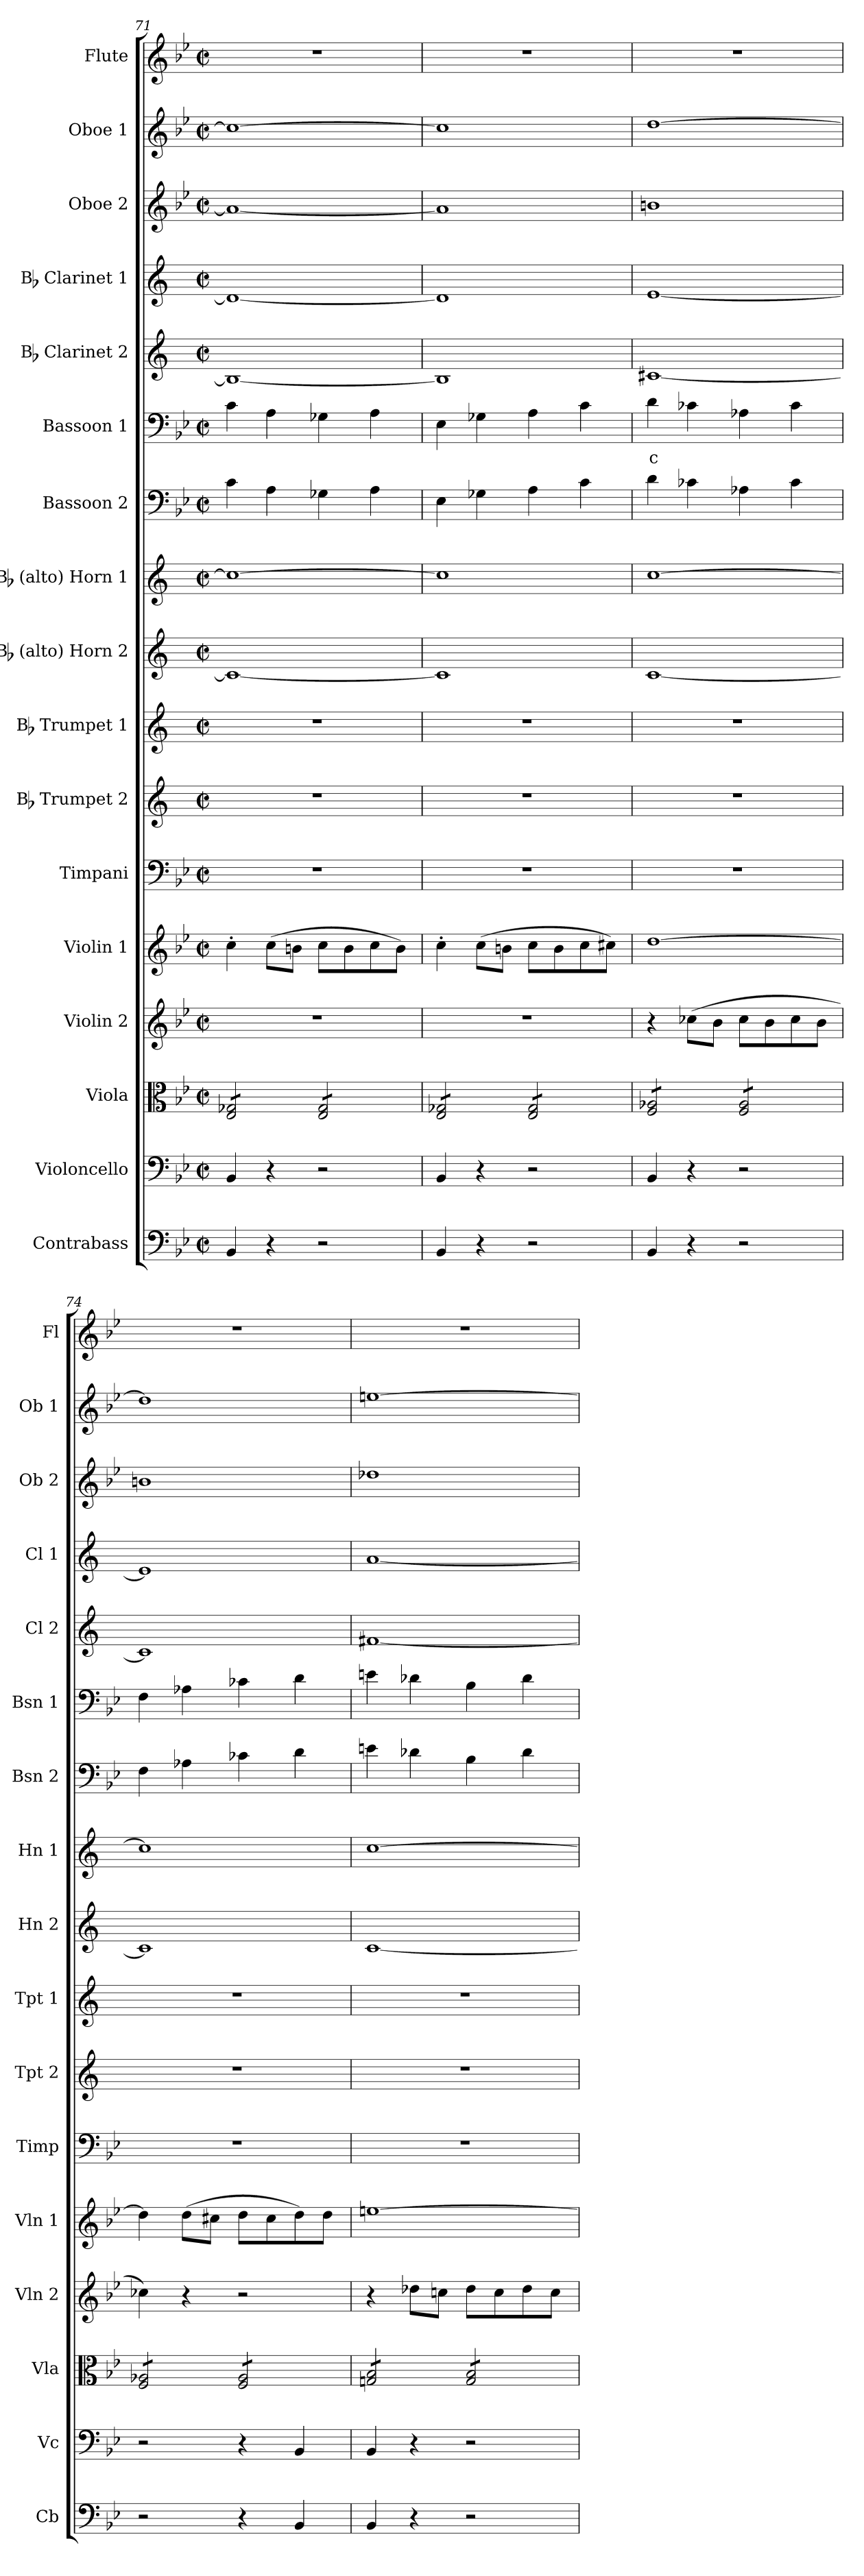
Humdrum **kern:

**kern	**kern	**kern	**kern	**kern	**kern	**kern	**kern	**kern	**kern	**kern	**kern	**text	**kern	**kern	**kern	**kern	**kern
*part17	*part16	*part15	*part14	*part13	*part12	*part11	*part10	*part9	*part8	*part7	*part6	*part6	*part5	*part4	*part3	*part2	*part1
*staff17	*staff16	*staff15	*staff14	*staff13	*staff12	*staff11	*staff10	*staff9	*staff8	*staff7	*staff6	*staff6	*staff5	*staff4	*staff3	*staff2	*staff1
*I"Contrabass	*I"Violoncello	*I"Viola	*I"Violin 2	*I"Violin 1	*I"Timpani	*I"Bb Trumpet 2	*I"Bb Trumpet 1	*I"Bb (alto) Horn 2	*I"Bb (alto) Horn 1	*I"Bassoon 2	*I"Bassoon 1	*	*I"Bb Clarinet 2	*I"Bb Clarinet 1	*I"Oboe 2	*I"Oboe 1	*I"Flute
*I'Cb	*I'Vc	*I'Vla	*I'Vln 2	*I'Vln 1	*I'Timp	*I'Tpt 2	*I'Tpt 1	*I'Hn 2	*I'Hn 1	*I'Bsn 2	*I'Bsn 1	*	*I'Cl 2	*I'Cl 1	*I'Ob 2	*I'Ob 1	*I'Fl
*clefF4	*clefF4	*clefC3	*clefG2	*clefG2	*clefF4	*clefG2	*clefG2	*clefG2	*clefG2	*clefF4	*clefF4	*	*clefG2	*clefG2	*clefG2	*clefG2	*clefG2
*ITrd7c12	*	*	*	*	*	*ITrd1c2	*ITrd1c2	*ITrd1c2	*ITrd1c2	*	*	*	*ITrd1c2	*ITrd1c2	*	*	*
*k[b-e-]	*k[b-e-]	*k[b-e-]	*k[b-e-]	*k[b-e-]	*k[b-e-]	*k[b-e-]	*k[b-e-]	*k[b-e-]	*k[b-e-]	*k[b-e-]	*k[b-e-]	*	*k[b-e-]	*k[b-e-]	*k[b-e-]	*k[b-e-]	*k[b-e-]
*M2/2	*M2/2	*M2/2	*M2/2	*M2/2	*M2/2	*M2/2	*M2/2	*M2/2	*M2/2	*M2/2	*M2/2	*	*M2/2	*M2/2	*M2/2	*M2/2	*M2/2
*met(c|)	*met(c|)	*met(c|)	*met(c|)	*met(c|)	*met(c|)	*met(c|)	*met(c|)	*met(c|)	*met(c|)	*met(c|)	*met(c|)	*	*met(c|)	*met(c|)	*met(c|)	*met(c|)	*met(c|)
=71	=71	=71	=71	=71	=71	=71	=71	=71	=71	=71	=71	=71	=71	=71	=71	=71	=71
*	*	*tremolo	*	*	*	*	*	*	*	*	*	*	*	*	*	*	*
4BBB-/	4BB-/	8E-/ 8G-X/L	1r	4cc'\	1r	1r	1r	1B-_	1b-_	4c\	4c\	.	1A_	1c_	1a_	1cc_	1r
.	.	8E-/ 8G-X/	.	.	.	.	.	.	.	.	.	.	.	.	.	.	.
4r	4r	8E-/ 8G-X/	.	(8cc\L	.	.	.	.	.	4A\	4A\	.	.	.	.	.	.
.	.	8E-/ 8G-X/J	.	8bn\J	.	.	.	.	.	.	.	.	.	.	.	.	.
2r	2r	8E-/ 8G-/L	.	8cc\L	.	.	.	.	.	4G-X\	4G-X\	.	.	.	.	.	.
.	.	8E-/ 8G-/	.	8b\	.	.	.	.	.	.	.	.	.	.	.	.	.
.	.	8E-/ 8G-/	.	8cc\	.	.	.	.	.	4A\	4A\	.	.	.	.	.	.
.	.	8E-/ 8G-/J	.	8b\J)	.	.	.	.	.	.	.	.	.	.	.	.	.
!!LO:PB:g=z
=72	=72	=72	=72	=72	=72	=72	=72	=72	=72	=72	=72	=72	=72	=72	=72	=72	=72
4BBB-/	4BB-/	8E-/ 8G-X/L	1r	4cc'\	1r	1r	1r	1B-]	1b-]	4E-\	4E-\	.	1A]	1c]	1a]	1cc]	1r
.	.	8E-/ 8G-X/	.	.	.	.	.	.	.	.	.	.	.	.	.	.	.
4r	4r	8E-/ 8G-X/	.	(8cc\L	.	.	.	.	.	4G-X\	4G-X\	.	.	.	.	.	.
.	.	8E-/ 8G-X/J	.	8bn\J	.	.	.	.	.	.	.	.	.	.	.	.	.
2r	2r	8E-/ 8G-/L	.	8cc\L	.	.	.	.	.	4A\	4A\	.	.	.	.	.	.
.	.	8E-/ 8G-/	.	8b\	.	.	.	.	.	.	.	.	.	.	.	.	.
.	.	8E-/ 8G-/	.	8cc\	.	.	.	.	.	4c\	4c\	.	.	.	.	.	.
.	.	8E-/ 8G-/J	.	8cc#X\J)	.	.	.	.	.	.	.	.	.	.	.	.	.
=73	=73	=73	=73	=73	=73	=73	=73	=73	=73	=73	=73	=73	=73	=73	=73	=73	=73
!	!	!	!	!	!	!	!	!	!	!	!	!LO:LY:b:color=#FF0000	!	!	!	!	!
4BBB-/	4BB-/	8F/ 8A-X/L	4r	[1dd	1r	1r	1r	[1B-	[1b-	4d\	4d\	c	[1Bn	[1d	1bn	[1dd	1r
.	.	8F/ 8A-X/	.	.	.	.	.	.	.	.	.	.	.	.	.	.	.
4r	4r	8F/ 8A-X/	(8cc-X\L	.	.	.	.	.	.	4c-X\	4c-X\	.	.	.	.	.	.
.	.	8F/ 8A-X/J	8b-\J	.	.	.	.	.	.	.	.	.	.	.	.	.	.
2r	2r	8F/ 8A-/L	8cc-\L	.	.	.	.	.	.	4A-X\	4A-X\	.	.	.	.	.	.
.	.	8F/ 8A-/	8b-\	.	.	.	.	.	.	.	.	.	.	.	.	.	.
.	.	8F/ 8A-/	8cc-\	.	.	.	.	.	.	4c-\	4c-\	.	.	.	.	.	.
.	.	8F/ 8A-/J	8b-\J	.	.	.	.	.	.	.	.	.	.	.	.	.	.
=74	=74	=74	=74	=74	=74	=74	=74	=74	=74	=74	=74	=74	=74	=74	=74	=74	=74
2r	2r	8F/ 8A-X/L	4cc-X\)	4dd\]	1r	1r	1r	1B-]	1b-]	4F\	4F\	.	1B]	1d]	1bn	1dd]	1r
.	.	8F/ 8A-X/	.	.	.	.	.	.	.	.	.	.	.	.	.	.	.
.	.	8F/ 8A-X/	4r	(8dd\L	.	.	.	.	.	4A-X\	4A-X\	.	.	.	.	.	.
.	.	8F/ 8A-X/J	.	8cc#X\J	.	.	.	.	.	.	.	.	.	.	.	.	.
4r	4r	8F/ 8A-/L	2r	8dd\L	.	.	.	.	.	4c-X\	4c-X\	.	.	.	.	.	.
.	.	8F/ 8A-/	.	8cc#\	.	.	.	.	.	.	.	.	.	.	.	.	.
4BBB-/	4BB-/	8F/ 8A-/	.	8dd\)	.	.	.	.	.	4d\	4d\	.	.	.	.	.	.
.	.	8F/ 8A-/J	.	8dd\J	.	.	.	.	.	.	.	.	.	.	.	.	.
=75	=75	=75	=75	=75	=75	=75	=75	=75	=75	=75	=75	=75	=75	=75	=75	=75	=75
4BBB-/	4BB-/	8Gn/ 8B-/L	4r	[1een	1r	1r	1r	[1B-	[1b-	4en\	4en\	.	[1en	[1g	1dd-X	[1een	1r
.	.	8Gn/ 8B-/	.	.	.	.	.	.	.	.	.	.	.	.	.	.	.
4r	4r	8Gn/ 8B-/	8dd-X\L	.	.	.	.	.	.	4d-X\	4d-X\	.	.	.	.	.	.
.	.	8Gn/ 8B-/J	8ccn\J	.	.	.	.	.	.	.	.	.	.	.	.	.	.
2r	2r	8G/ 8B-/L	8dd-\L	.	.	.	.	.	.	4B-\	4B-\	.	.	.	.	.	.
.	.	8G/ 8B-/	8cc\	.	.	.	.	.	.	.	.	.	.	.	.	.	.
.	.	8G/ 8B-/	8dd-\	.	.	.	.	.	.	4d-\	4d-\	.	.	.	.	.	.
.	.	8G/ 8B-/J	8cc\J	.	.	.	.	.	.	.	.	.	.	.	.	.	.
*	*	*Xtremolo	*	*	*	*	*	*	*	*	*	*	*	*	*	*	*
=	=	=	=	=	=	=	=	=	=	=	=	=	=	=	=	=	=
*-	*-	*-	*-	*-	*-	*-	*-	*-	*-	*-	*-	*-	*-	*-	*-	*-	*-
